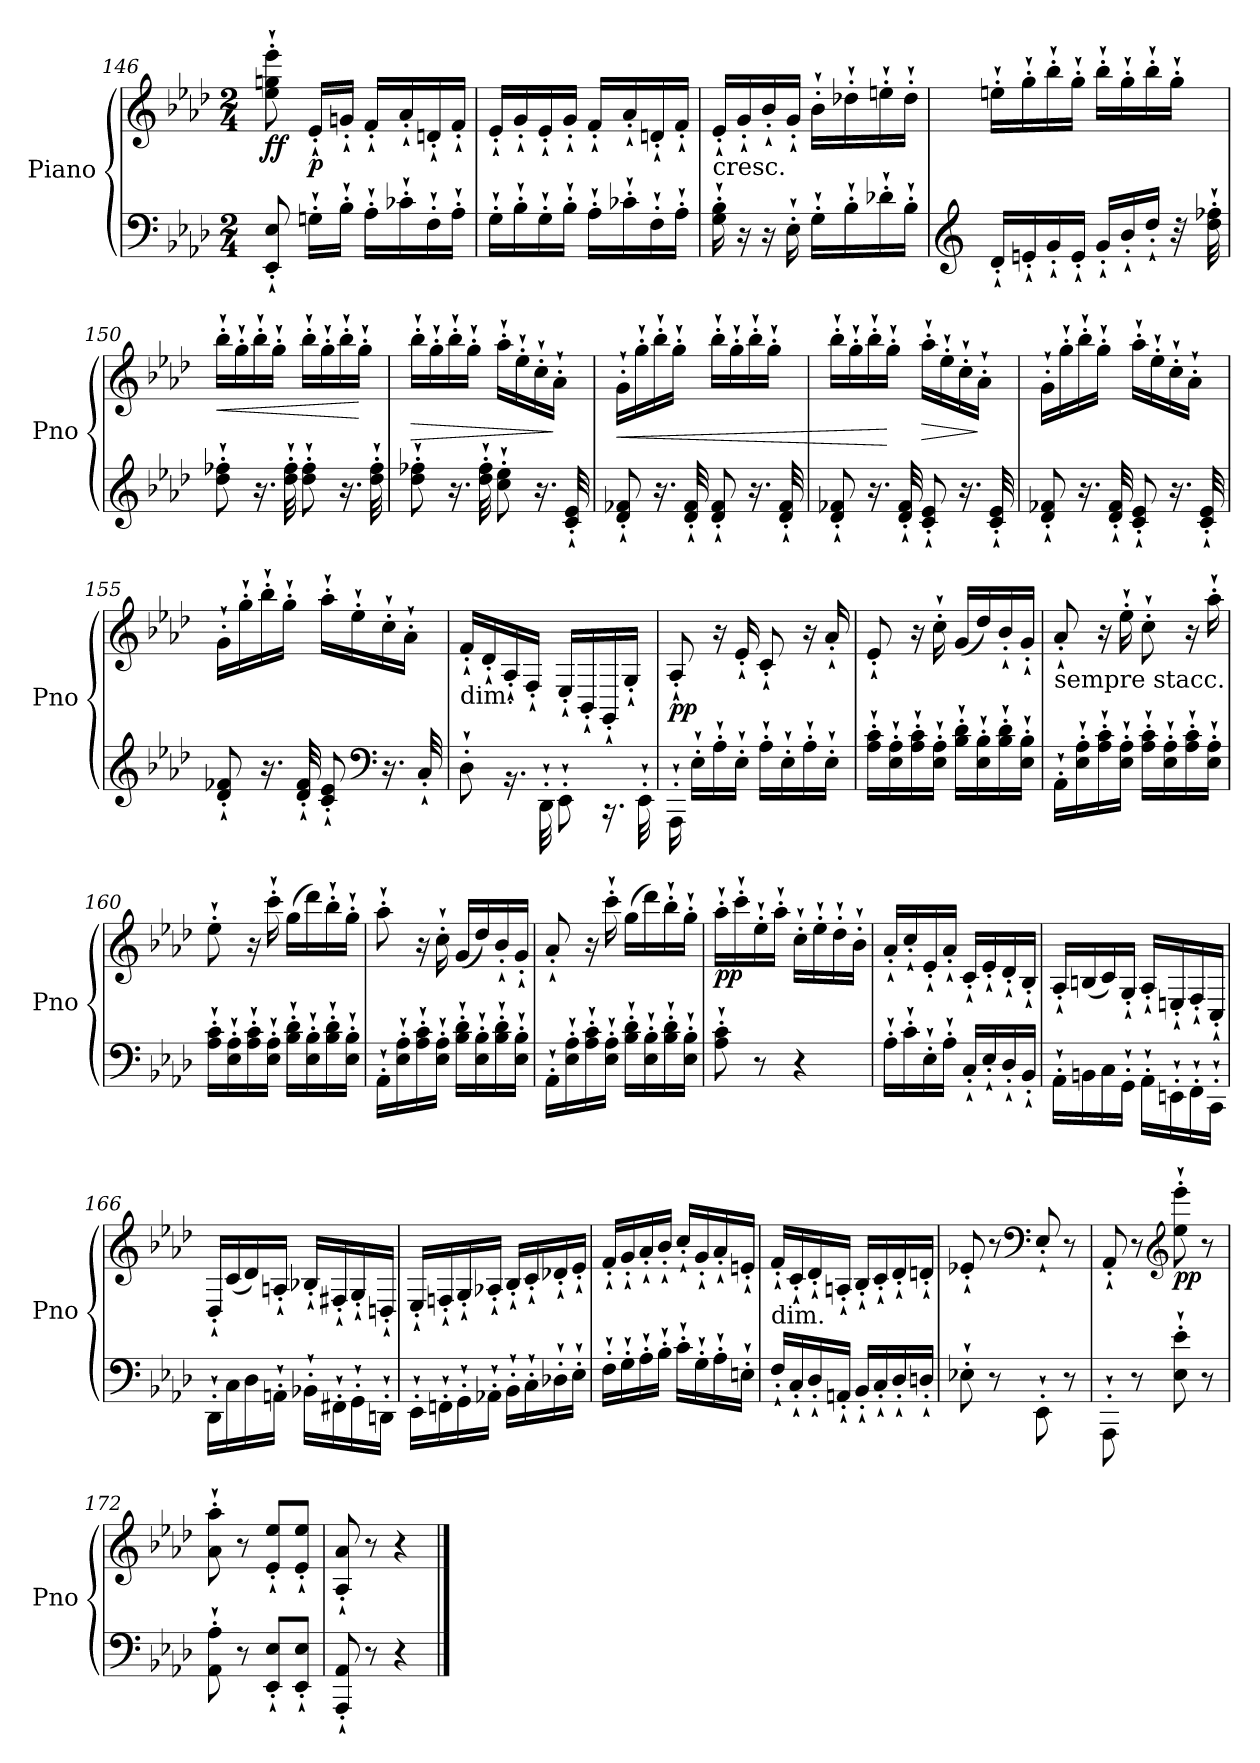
**kern	**kern	**dynam
*part1	*part1	*part1
*staff2	*staff1	*staff1/2
*I"Piano	*	*
*I'Pno	*	*
*clefF4	*clefG2	*
*k[b-e-a-d-]	*k[b-e-a-d-]	*
*A-:	*A-:	*
*M2/4	*M2/4	*
=146	=146	=146
!	!	!LO:DY:b
8EE-/'` 8E-/'`	8ee-\'` 8ggn\'` 8eee-\'`	ff
!	!	!LO:DY:b
16Gn'`\LL	16e-'`/LL	p
16B-'`\JJ	16gn'`/JJ	.
16A-'`\LL	16f'`/LL	.
16c-X'`\	16a-'`/	.
16F'`\	16dn'`/	.
16A-'`\JJ	16f'`/JJ	.
!!LO:LB:g=z
=147	=147	=147
16G'`\LL	16e-'`/LL	.
16B-'`\	16g'`/	.
16G'`\	16e-'`/	.
16B-'`\JJ	16g'`/JJ	.
16A-'`\LL	16f'`/LL	.
16c-X'`\	16a-'`/	.
16F'`\	16dn'`/	.
16A-'`\JJ	16f'`/JJ	.
=148	=148	=148
!	!LO:TX:b:t=cresc.	!
16G\'` 16B-\'`	16e-'`/LL	.
16r	16g'`/	.
16r	16b-'`/	.
16E-'`\	16g'`/JJ	.
16G'`\LL	16b-'`\LL	.
16B-'`\	16dd-X'`\	.
16d-X'`\	16een'`\	.
16B-'`\JJ	16dd-'`\JJ	.
=149	=149	=149
*clefG2	*	*
16d-'`/LL	16een'`\LL	.
16en'`/	16gg'`\	.
16g'`/	16bb-'`\	.
16e'`/JJ	16gg'`\JJ	.
16g'`/LL	16bb-'`\LL	.
16b-'`/	16gg'`\	.
16dd-'`/JJ	16bb-'`\	.
32r	16gg'`\JJ	.
32dd-\'` 32ff-X\'`	.	.
=150	=150	=150
!	!	!LO:HP:b
8dd-\'` 8ff-X\'`	16bb-'`\LL	<
.	16gg'`\	.
16.r	16bb-'`\	.
.	16gg'`\JJ	.
32dd-\'` 32ff-\'`	.	.
8dd-\'` 8ff-\'`	16bb-'`\LL	.
.	16gg'`\	.
16.r	16bb-'`\	.
.	16gg'`\JJ	[
32dd-\'` 32ff-\'`	.	.
!!LO:LB:g=z
=151	=151	=151
!	!	!LO:HP:b
8dd-\'` 8ff-X\'`	16bb-'`\LL	>
.	16gg'`\	.
16.r	16bb-'`\	.
.	16gg'`\JJ	.
32dd-\'` 32ff-\'`	.	.
8cc\'` 8ee-\'`	16aa-'`\LL	.
.	16ee-'`\	.
16.r	16cc'`\	.
.	16a-'`\JJ	]
32c/'` 32e-/'`	.	.
=152	=152	=152
!	!	!LO:HP:b
8d-/'` 8f-X/'`	16g'`\LL	<
.	16gg'`\	.
16.r	16bb-'`\	.
.	16gg'`\JJ	.
32d-/'` 32f-/'`	.	.
8d-/'` 8f-/'`	16bb-'`\LL	.
.	16gg'`\	.
16.r	16bb-'`\	.
.	16gg'`\JJ	.
32d-/'` 32f-/'`	.	.
=153	=153	=153
8d-/'` 8f-X/'`	16bb-'`\LL	.
.	16gg'`\	.
16.r	16bb-'`\	.
.	16gg'`\JJ	[
32d-/'` 32f-/'`	.	.
!	!	!LO:HP:b
8c/'` 8e-/'`	16aa-'`\LL	>
.	16ee-'`\	.
16.r	16cc'`\	.
.	16a-'`\JJ	]
32c/'` 32e-/'`	.	.
=154	=154	=154
8d-/'` 8f-X/'`	16g'`\LL	.
.	16gg'`\	.
16.r	16bb-'`\	.
.	16gg'`\JJ	.
32d-/'` 32f-/'`	.	.
8c/'` 8e-/'`	16aa-'`\LL	.
.	16ee-'`\	.
16.r	16cc'`\	.
.	16a-'`\JJ	.
32c/'` 32e-/'`	.	.
!!LO:LB:g=z
=155	=155	=155
8d-/'` 8f-X/'`	16g'`\LL	.
.	16gg'`\	.
16.r	16bb-'`\	.
.	16gg'`\JJ	.
32d-/'` 32f-/'`	.	.
8c/'` 8e-/'`	16aa-'`\LL	.
.	16ee-'`\	.
*clefF4	*	*
16.r	16cc'`\	.
.	16a-'`\JJ	.
32C'`/	.	.
=156	=156	=156
!	!LO:TX:b:t=dim.	!
8D-'`\	16f'`/LL	.
.	16d-'`/	.
16.rBB	16A-'`/	.
.	16F'`/JJ	.
32DD-'`\	.	.
8EE-'`\	16E-'`/LL	.
.	16BB-'`/	.
16.rCC	16GG'`/	.
.	16G'`/JJ	.
32EE-'`\	.	.
=157	=157	=157
!	!	!LO:DY:b
16AAA-'`\	8A-'`/	pp
16E-'`\LL	.	.
16A-'`\	16r	.
16E-'`\JJ	16e-'`/	.
16A-'`\LL	8c'`/	.
16E-'`\	.	.
16A-'`\	16r	.
16E-'`\JJ	16a-'`/	.
=158	=158	=158
16A-\'` 16c\'`LL	8e-'`/	.
16E-\'` 16A-\'`	.	.
16A-\'` 16c\'`	16r	.
16E-\'` 16A-\'`JJ	16cc'`\	.
16B-\'` 16d-\'`LL	(<16g/LL	.
16E-\'` 16B-\'`	16dd-/)	.
16B-\'` 16d-\'`	16b-'`/	.
16E-\'` 16B-\'`JJ	16g'`/JJ	.
!!LO:LB:g=z
=159	=159	=159
!	!LO:TX:b:t=sempre stacc.	!
16AA-'`\LL	8a-'`/	.
16E-\'` 16A-\'`	.	.
16A-\'` 16c\'`	16r	.
16E-\'` 16A-\'`JJ	16ee-'`\	.
16A-\'` 16c\'`LL	8cc'`\	.
16E-\'` 16A-\'`	.	.
16A-\'` 16c\'`	16r	.
16E-\'` 16A-\'`JJ	16aa-'`\	.
=160	=160	=160
16A-\'` 16c\'`LL	8ee-'`\	.
16E-\'` 16A-\'`	.	.
16A-\'` 16c\'`	16r	.
16E-\'` 16A-\'`JJ	16ccc'`\	.
16B-\'` 16d-\'`LL	(>16gg\LL	.
16E-\'` 16B-\'`	16ddd-\)	.
16B-\'` 16d-\'`	16bb-'`\	.
16E-\'` 16B-\'`JJ	16gg'`\JJ	.
=161	=161	=161
16AA-'`\LL	8aa-'`\	.
16E-\'` 16A-\'`	.	.
16A-\'` 16c\'`	16r	.
16E-\'` 16A-\'`JJ	16cc'`\	.
16B-\'` 16d-\'`LL	(<16g/LL	.
16E-\'` 16B-\'`	16dd-/)	.
16B-\'` 16d-\'`	16b-'`/	.
16E-\'` 16B-\'`JJ	16g'`/JJ	.
=162	=162	=162
16AA-'`\LL	8a-'`/	.
16E-\'` 16A-\'`	.	.
16A-\'` 16c\'`	16r	.
16E-\'` 16A-\'`JJ	16ccc'`\	.
16B-\'` 16d-\'`LL	(>16gg\LL	.
16E-\'` 16B-\'`	16ddd-\)	.
16B-\'` 16d-\'`	16bb-'`\	.
16E-\'` 16B-\'`JJ	16gg'`\JJ	.
=163	=163	=163
!	!	!LO:DY:b
8A-\'` 8c\'`	16aa-'`\LL	pp
.	16ccc'`\	.
8r	16ee-'`\	.
.	16aa-'`\JJ	.
4r	16cc'`\LL	.
.	16ee-'`\	.
.	16dd-'`\	.
.	16b-'`\JJ	.
!!LO:PB:g=z
=164	=164	=164
16A-'`\LL	16a-'`/LL	.
16c'`\	16cc'`/	.
16E-'`\	16e-'`/	.
16A-'`\JJ	16a-'`/JJ	.
16C'`/LL	16c'`/LL	.
16E-'`/	16e-'`/	.
16D-'`/	16d-'`/	.
16BB-'`/JJ	16B-'`/JJ	.
=165	=165	=165
16AA-'`\LL	16A-'`/LL	.
16BBn\	(<16Bn/	.
16C\	16c/)	.
16GG'`\JJ	16G'`/JJ	.
16AA-'`\LL	16A-'`/LL	.
16EEn'`\	16En'`/	.
16FF'`\	16F'`/	.
16CC'`\JJ	16C'`/JJ	.
=166	=166	=166
16DD-'`\LL	16D-'`/LL	.
16C\	(<16c/	.
16D-\	16d-/)	.
16AAn'`\JJ	16An'`/JJ	.
16BB-X'`\LL	16B-X'`/LL	.
16FF#X'`\	16F#X'`/	.
16GG'`\	16G'`/	.
16DDn'`\JJ	16Dn'`/JJ	.
=167	=167	=167
16EE-'`\LL	16E-'`/LL	.
16FFn'`\	16Fn'`/	.
16GG'`\	16G'`/	.
16AA-X'`\JJ	16A-X'`/JJ	.
16BB-'`\LL	16B-'`/LL	.
16C'`\	16c'`/	.
16D-X'`\	16d-X'`/	.
16E-'`\JJ	16e-'`/JJ	.
!!LO:LB:g=z
=168	=168	=168
16F'`\LL	16f'`/LL	.
16G'`\	16g'`/	.
16A-'`\	16a-'`/	.
16B-'`\JJ	16b-'`/JJ	.
16c'`\LL	16cc'`/LL	.
16G'`\	16g'`/	.
16A-'`\	16a-'`/	.
16En'`\JJ	16en'`/JJ	.
=169	=169	=169
!	!LO:TX:b:t=dim.	!
16F'`/LL	16f'`/LL	.
16C'`/	16c'`/	.
16D-'`/	16d-'`/	.
16AAn'`/JJ	16An'`/JJ	.
16BB-'`/LL	16B-'`/LL	.
16C'`/	16c'`/	.
16D-'`/	16d-'`/	.
16Dn'`/JJ	16dn'`/JJ	.
=170	=170	=170
8E-X'`\	8e-X'`/	.
8r	8r	.
*	*clefF4	*
8EE-'`\	8E-'`/	.
8r	8r	.
=171	=171	=171
8AAA-'`\	8AA-'`/	.
8r	8r	.
*	*clefG2	*
!	!	!LO:DY:b
8E-\'` 8e-\'`	8ee-\'` 8eee-\'`	pp
8r	8r	.
=172	=172	=172
8AA-\'` 8A-\'`	8a-\'` 8aa-\'`	.
8r	8r	.
8EE-/'` 8E-/'`L	8e-/'` 8ee-/'`L	.
8EE-/'` 8E-/'`J	8e-/'` 8ee-/'`J	.
=173	=173	=173
8AAA-/'` 8AA-/'`	8A-/'` 8a-/'`	.
8r	8r	.
4r	4r	.
==	==	==
*-	*-	*-
